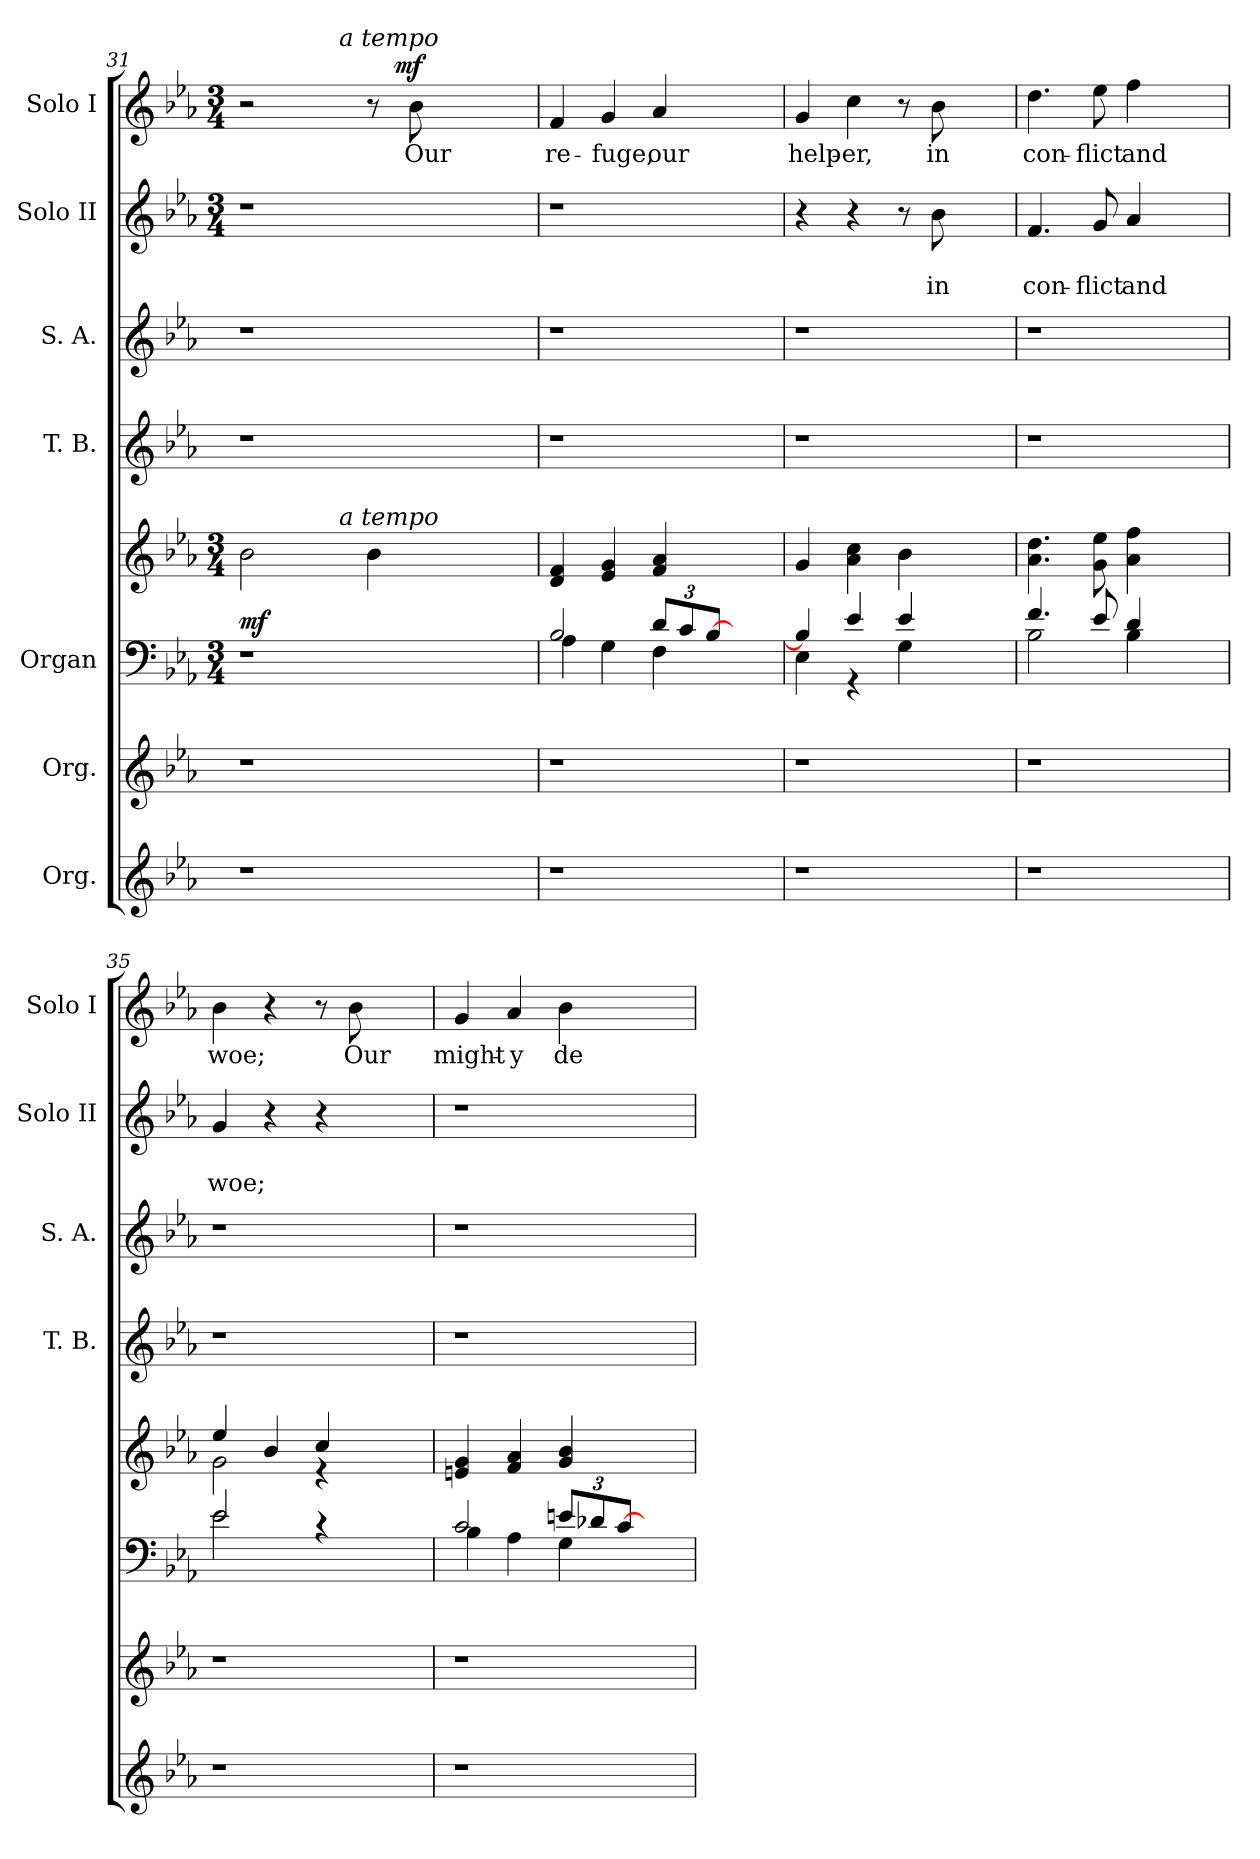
**kern	**kern	**kern	**kern	**dynam	**kern	**kern	**kern	**text	**text	**kern	**text	**dynam
*part7	*part6	*part5	*part5	*part5	*part4	*part3	*part2	*part2	*part2	*part1	*part1	*part1
*staff8	*staff7	*staff6	*staff5	*staff5/6	*staff4	*staff3	*staff2	*staff2	*staff2	*staff1	*staff1	*staff1
*I"Org.	*I"Org.	*I"Organ	*	*	*I"T. B.	*I"S. A.	*I"Solo II	*	*	*I"Solo I	*	*
*	*	*	*	*	*I'T. B.	*I'S. A.	*I'Solo II	*	*	*I'Solo I	*	*
*clefG2	*clefG2	*clefF4	*clefG2	*	*clefG2	*clefG2	*clefG2	*	*	*clefG2	*	*
*k[b-e-a-]	*k[b-e-a-]	*k[b-e-a-]	*k[b-e-a-]	*	*k[b-e-a-]	*k[b-e-a-]	*k[b-e-a-]	*	*	*k[b-e-a-]	*	*
*E-:	*E-:	*E-:	*E-:	*	*E-:	*E-:	*E-:	*	*	*E-:	*	*
*	*	*M3/4	*M3/4	*	*	*	*M3/4	*	*	*M3/4	*	*
=31	=31	=31	=31	=31	=31	=31	=31	=31	=31	=31	=31	=31
!	!	!LO:N:vis=1	!	!LO:DY:a=2	!	!	!LO:N:vis=1	!	!	!	!	!
*	*	*	*^	*	*	*	*	*	*	*^	*	*
*	*	*	*	*	*	*	*	*	*	*	*	*^	*	*
1r	1r	2.r	4ryy	2b-\	mf	1r	1r	2.r	.	.	2r	2ryy	4ryy	.	.
.	.	.	8ryy	.	.	.	.	.	.	.	.	.	8ryy	.	.
.	.	.	32ryy	.	.	.	.	.	.	.	.	.	32ryy	.	.
!	!	!	!	!	!	!	!	!	!	!	!	!	!LO:TX:a:i:t=a tempo	!	!
!	!	!	!LO:TX:a:i:t=a tempo	!	!	!	!	!	!	!	!	!	!	!	!
.	.	.	4ryy	.	.	.	.	.	.	.	.	.	2ryy	.	.
.	.	.	.	4b-\	.	.	.	.	.	.	8r	16.ryy	.	.	.
!	!	!	!	!	!	!	!	!	!	!	!	!	!	!	!LO:DY:a
.	.	.	.	.	.	.	.	.	.	.	.	4ryy	.	.	mf
!	!	!	!	!	!	!	!	!	!	!	!	!	!	!LO:LY:b	!
.	.	.	.	.	.	.	.	.	.	.	8b-\	.	.	Our	.
.	.	.	4ryy	.	.	.	.	.	.	.	.	.	.	.	.
.	.	4ryy	.	4ryy	.	.	.	4ryy	.	.	4ryy	.	.	.	.
.	.	.	.	.	.	.	.	.	.	.	.	8ryy	.	.	.
.	.	.	16.ryy	.	.	.	.	.	.	.	.	.	16.ryy	.	.
.	.	.	.	.	.	.	.	.	.	.	.	32ryy	.	.	.
=32	=32	=32	=32	=32	=32	=32	=32	=32	=32	=32	=32	=32	=32	=32	=32
*	*	*^	*	*	*	*	*	*	*	*	*	*	*	*	*
!	!	!	!	!	!	!	!	!	!LO:N:vis=1	!	!	!	!	!	!LO:LY:b	!
*	*	*	*	*v	*v	*	*	*	*	*	*	*v	*v	*v	*	*
1r	1r	2B-/	4A-\	4d/ 4f/	.	1r	1r	2.r	.	.	4f/	re-	.
!	!	!	!	!	!	!	!	!	!	!	!	!LO:LY:b	!
.	.	.	4G\	4e-/ 4g/	.	.	.	.	.	.	4g/	-fuge,	.
*	*	*Xbrackettup	*	*	*	*	*	*	*	*	*	*	*
!	!	!	!	!	!	!	!	!	!	!	!	!LO:LY:b	!
.	.	12d/L	4F\	4f/ 4a-/	.	.	.	.	.	.	4a-/	our	.
.	.	12c/	.	.	.	.	.	.	.	.	.	.	.
.	.	[>12B-/J	.	.	.	.	.	.	.	.	.	.	.
.	.	4ryy	4ryy	4ryy	.	.	.	4ryy	.	.	4ryy	.	.
=33	=33	=33	=33	=33	=33	=33	=33	=33	=33	=33	=33	=33	=33
!	!	!	!	!	!	!	!	!	!	!	!	!LO:LY:b	!
1r	1r	4B-/]	4E-\	4g/	.	1r	1r	4r	.	.	4g/	help-	.
!	!	!	!	!	!	!	!	!	!	!	!	!LO:LY:b	!
.	.	4e-/	4rGG	4a-\ 4cc\	.	.	.	4r	.	.	4cc\	-er,	.
.	.	4e-/	4G\	4b-\	.	.	.	8r	.	.	8r	.	.
!	!	!	!	!	!	!	!	!	!	!LO:LY:b	!	!LO:LY:b	!
.	.	.	.	.	.	.	.	8b-\	.	in	8b-\	in	.
.	.	4ryy	4ryy	4ryy	.	.	.	4ryy	.	.	4ryy	.	.
!!LO:LB:g=z
=34	=34	=34	=34	=34	=34	=34	=34	=34	=34	=34	=34	=34	=34
!	!	!	!	!	!	!	!	!	!	!LO:LY:b	!	!LO:LY:b	!
1r	1r	4.f/	2B-\	4.a-\ 4.dd\	.	1r	1r	4.f/	.	con-	4.dd\	con-	.
!	!	!	!	!	!	!	!	!	!	!LO:LY:b	!	!LO:LY:b	!
.	.	8e-/	.	8g\ 8ee-\	.	.	.	8g/	.	-flict	8ee-\	-flict	.
!	!	!	!	!	!	!	!	!	!	!LO:LY:b	!	!LO:LY:b	!
.	.	4d/	4B-\	4a-\ 4ff\	.	.	.	4a-/	.	and	4ff\	and	.
.	.	4ryy	4ryy	4ryy	.	.	.	4ryy	.	.	4ryy	.	.
=35	=35	=35	=35	=35	=35	=35	=35	=35	=35	=35	=35	=35	=35
*	*	*	*	*^	*	*	*	*	*	*	*	*	*
!	!	!	!	!	!	!	!	!	!	!	!LO:LY:b	!	!LO:LY:b	!
1r	1r	2e-/	2e-\	4ee-/	2g\	.	1r	1r	4g/	.	woe;	4b-\	woe;	.
.	.	.	.	4b-/	.	.	.	.	4r	.	.	4r	.	.
.	.	4rc	4ryy	4cc/	4re	.	.	.	4r	.	.	8r	.	.
!	!	!	!	!	!	!	!	!	!	!	!	!	!LO:LY:b	!
.	.	.	.	.	.	.	.	.	.	.	.	8b-\	Our	.
.	.	4ryy	4ryy	4ryy	4ryy	.	.	.	4ryy	.	.	4ryy	.	.
=36	=36	=36	=36	=36	=36	=36	=36	=36	=36	=36	=36	=36	=36	=36
!	!	!	!	!	!	!	!	!	!LO:N:vis=1	!	!	!	!LO:LY:b	!
*	*	*	*	*v	*v	*	*	*	*	*	*	*	*	*
1r	1r	2c/	4B-\	4en/ 4g/	.	1r	1r	2.r	.	.	4g/	might-	.
!	!	!	!	!	!	!	!	!	!	!	!	!LO:LY:b	!
.	.	.	4A-\	4f/ 4a-/	.	.	.	.	.	.	4a-/	-y	.
!	!	!	!	!	!	!	!	!	!	!	!	!LO:LY:b	!
.	.	12en/L	4G\	4g/ 4b-/	.	.	.	.	.	.	4b-\	de-	.
.	.	12d-X/	.	.	.	.	.	.	.	.	.	.	.
.	.	[>12c/J	.	.	.	.	.	.	.	.	.	.	.
.	.	4ryy	4ryy	4ryy	.	.	.	4ryy	.	.	4ryy	.	.
*	*	*v	*v	*	*	*	*	*	*	*	*	*	*
=	=	=	=	=	=	=	=	=	=	=	=	=
*-	*-	*-	*-	*-	*-	*-	*-	*-	*-	*-	*-	*-
